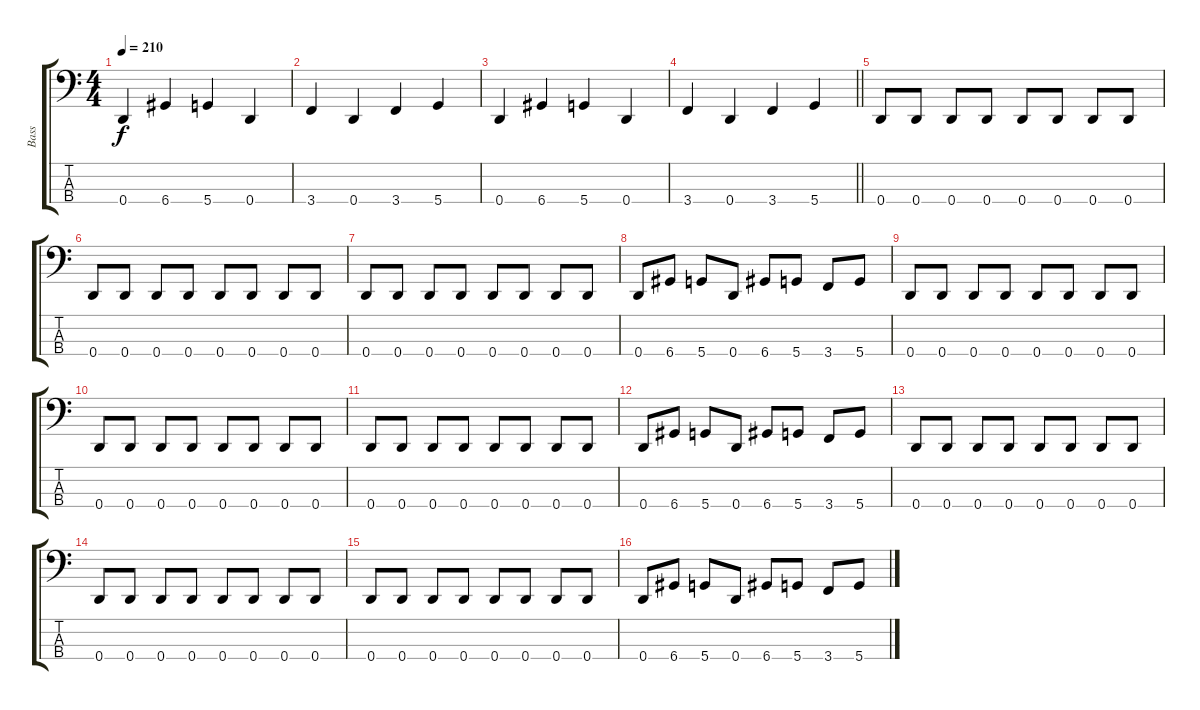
\track ("Bass" "Bass") {instrument electricbassfinger}
\staff {score tabs}
\tuning (F2 C2 G1 D1) {hide}
\ts (4 4)
\tempo 210
\clef f4
\ks c
0.4.4{dy f} 6.4.4 5.4.4 0.4.4 |
3.4.4 0.4.4 3.4.4 5.4.4 |
0.4.4 6.4.4 5.4.4 0.4.4 |
\barLineRight lightlight
3.4.4 0.4.4 3.4.4 5.4.4 |
0.4.8 0.4.8 0.4.8 0.4.8 0.4.8 0.4.8 0.4.8 0.4.8 |
0.4.8 0.4.8 0.4.8 0.4.8 0.4.8 0.4.8 0.4.8 0.4.8 |
0.4.8 0.4.8 0.4.8 0.4.8 0.4.8 0.4.8 0.4.8 0.4.8 |
0.4.8 6.4.8 5.4.8 0.4.8 6.4.8 5.4.8 3.4.8 5.4.8 |
0.4.8 0.4.8 0.4.8 0.4.8 0.4.8 0.4.8 0.4.8 0.4.8 |
0.4.8 0.4.8 0.4.8 0.4.8 0.4.8 0.4.8 0.4.8 0.4.8 |
0.4.8 0.4.8 0.4.8 0.4.8 0.4.8 0.4.8 0.4.8 0.4.8 |
0.4.8 6.4.8 5.4.8 0.4.8 6.4.8 5.4.8 3.4.8 5.4.8 |
0.4.8 0.4.8 0.4.8 0.4.8 0.4.8 0.4.8 0.4.8 0.4.8 |
0.4.8 0.4.8 0.4.8 0.4.8 0.4.8 0.4.8 0.4.8 0.4.8 |
0.4.8 0.4.8 0.4.8 0.4.8 0.4.8 0.4.8 0.4.8 0.4.8 |
0.4.8 6.4.8 5.4.8 0.4.8 6.4.8 5.4.8 3.4.8 5.4.8
